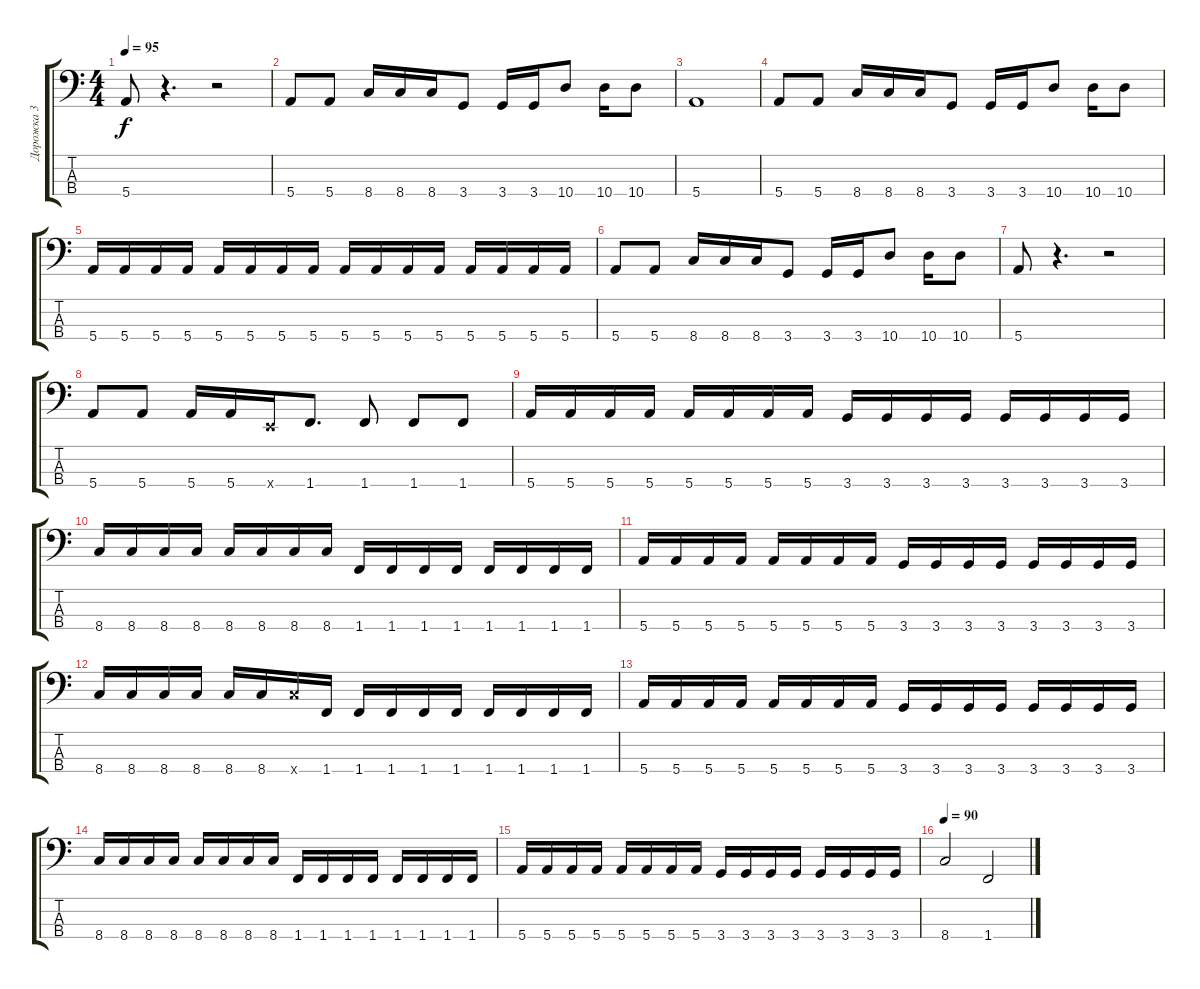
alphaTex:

\track ("Дорожка 3" "Дорожка 3") {instrument electricbassfinger}
\staff {score tabs}
\tuning (G2 D2 A1 E1) {hide}
\ts (4 4)
\tempo 95
\clef f4
\ks c
5.4.8{dy f} r.4{d} r.2 |
5.4.8 5.4.8 8.4.16 8.4.16 8.4.16 3.4.8 3.4.16 3.4.16 10.4.8 10.4.16 10.4.8 |
5.4.1 |
5.4.8 5.4.8 8.4.16 8.4.16 8.4.16 3.4.8 3.4.16 3.4.16 10.4.8 10.4.16 10.4.8 |
5.4.16 5.4.16 5.4.16 5.4.16 5.4.16 5.4.16 5.4.16 5.4.16 5.4.16 5.4.16 5.4.16 5.4.16 5.4.16 5.4.16 5.4.16 5.4.16 |
5.4.8 5.4.8 8.4.16 8.4.16 8.4.16 3.4.8 3.4.16 3.4.16 10.4.8 10.4.16 10.4.8 |
5.4.8 r.4{d} r.2 |
5.4.8 5.4.8 5.4.16 5.4.16 0.4{x}.16 1.4.8{d} 1.4.8 1.4.8 1.4.8 |
5.4.16 5.4.16 5.4.16 5.4.16 5.4.16 5.4.16 5.4.16 5.4.16 3.4.16 3.4.16 3.4.16 3.4.16 3.4.16 3.4.16 3.4.16 3.4.16 |
8.4.16 8.4.16 8.4.16 8.4.16 8.4.16 8.4.16 8.4.16 8.4.16 1.4.16 1.4.16 1.4.16 1.4.16 1.4.16 1.4.16 1.4.16 1.4.16 |
5.4.16 5.4.16 5.4.16 5.4.16 5.4.16 5.4.16 5.4.16 5.4.16 3.4.16 3.4.16 3.4.16 3.4.16 3.4.16 3.4.16 3.4.16 3.4.16 |
8.4.16 8.4.16 8.4.16 8.4.16 8.4.16 8.4.16 8.4{x}.16 1.4.16 1.4.16 1.4.16 1.4.16 1.4.16 1.4.16 1.4.16 1.4.16 1.4.16 |
5.4.16 5.4.16 5.4.16 5.4.16 5.4.16 5.4.16 5.4.16 5.4.16 3.4.16 3.4.16 3.4.16 3.4.16 3.4.16 3.4.16 3.4.16 3.4.16 |
8.4.16 8.4.16 8.4.16 8.4.16 8.4.16 8.4.16 8.4.16 8.4.16 1.4.16 1.4.16 1.4.16 1.4.16 1.4.16 1.4.16 1.4.16 1.4.16 |
5.4.16 5.4.16 5.4.16 5.4.16 5.4.16 5.4.16 5.4.16 5.4.16 3.4.16 3.4.16 3.4.16 3.4.16 3.4.16 3.4.16 3.4.16 3.4.16 |
\tempo 90
8.4.2 1.4.2
